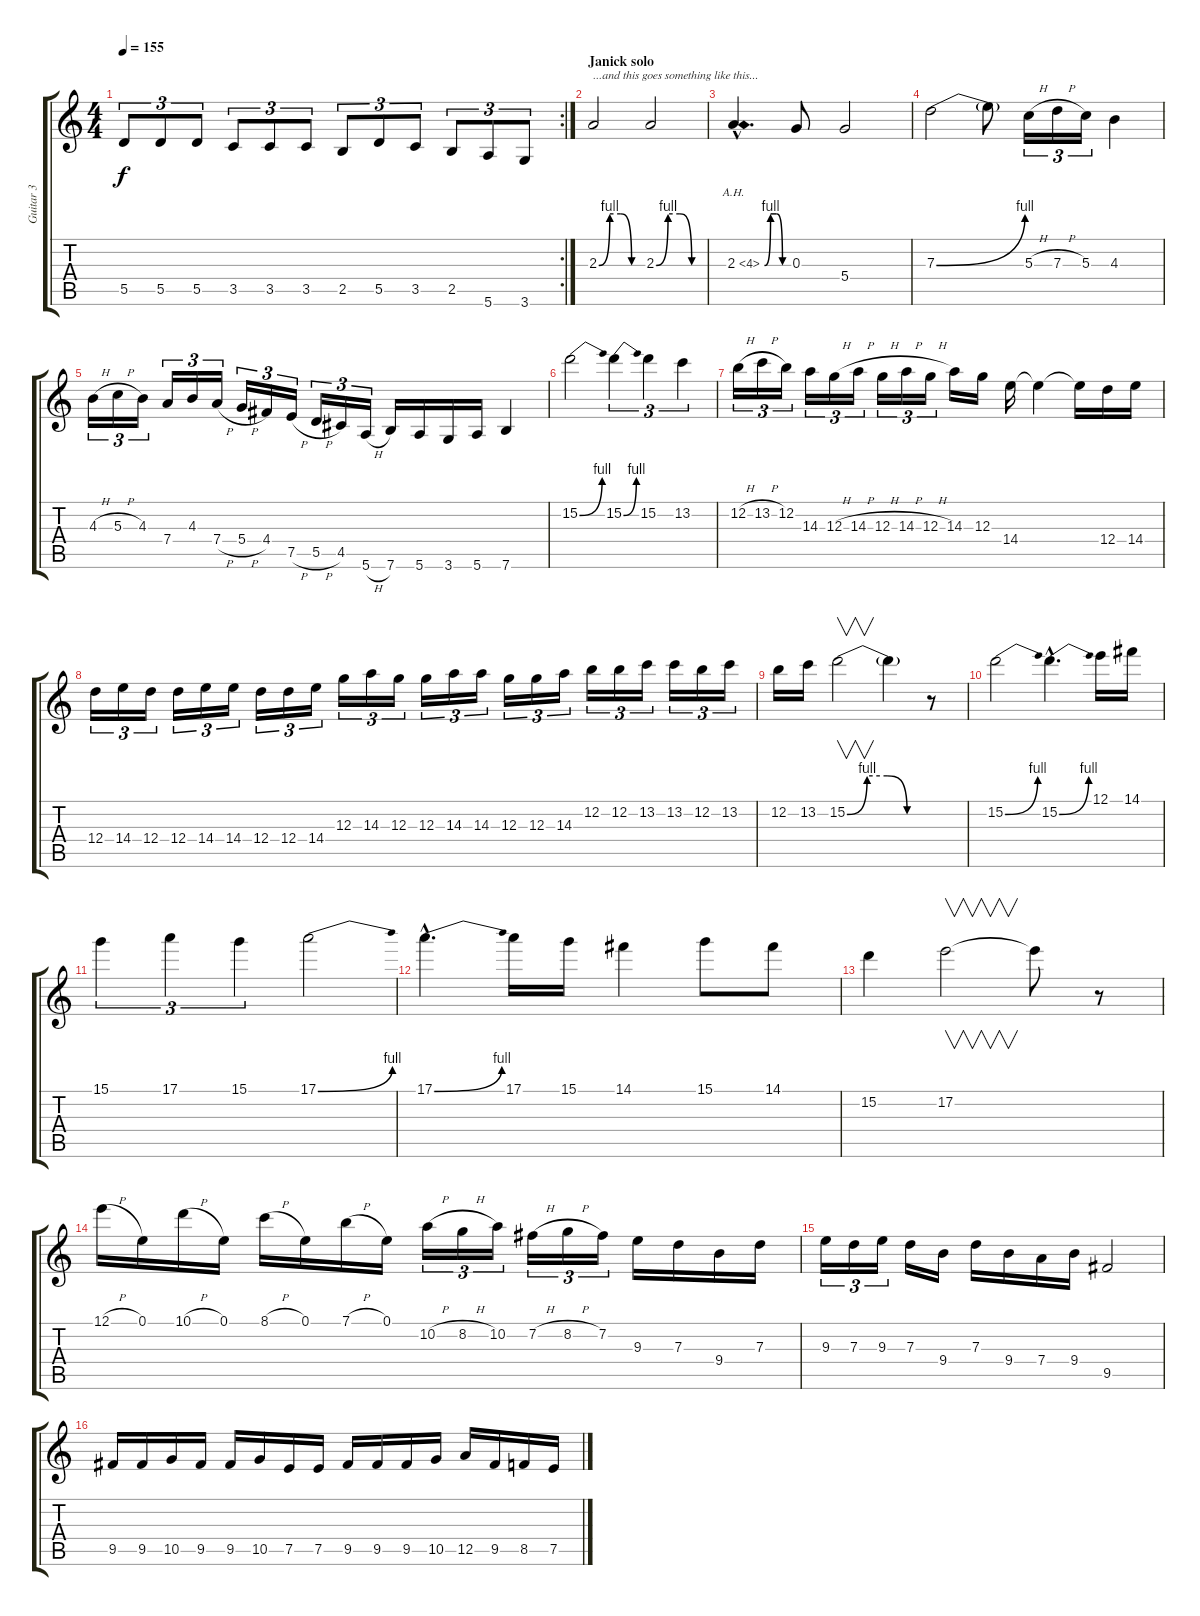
\track ("Guitar 3" "Guitar 3") {instrument distortionguitar}
\staff {score tabs}
\tuning (E4 B3 G3 D3 A2 E2) {hide}
\rc 2
\ts (4 4)
\tempo 155
\clef g2
\ks c
5.5.8{tu (3 2) dy f} 5.5.8{tu (3 2)} 5.5.8{tu (3 2)} 3.5.8{tu (3 2)} 3.5.8{tu (3 2)} 3.5.8{tu (3 2)} 2.5.8{tu (3 2)} 5.5.8{tu (3 2)} 3.5.8{tu (3 2)} 2.5.8{tu (3 2)} 5.6.8{tu (3 2)} 3.6.8{tu (3 2)} |
\section ("" "Janick solo")
2.3{be (custom 0 0 15 4 30 4 45 0 60 0)}.2{txt "...and this goes something like this..."} 2.3{be (custom 0 0 15 4 30 4 45 0 60 0)}.2 |
2.3{be (custom 0 0 15 4 30 4 45 0 60 0) ah 2 hac}.4{d volume 16 instrument guitarharmonics} 0.3.8{instrument distortionguitar} 5.4.2 |
7.3{be (bend 0 0 60 4)}.2 7.3{t}.8 5.3{h}.16{tu (3 2)} 7.3{h}.16{tu (3 2)} 5.3.16{tu (3 2)} 4.3.4 |
4.3{h}.16{tu (3 2)} 5.3{h}.16{tu (3 2)} 4.3.16{tu (3 2)} 7.4.16{tu (3 2)} 4.3.16{tu (3 2)} 7.4{h}.16{tu (3 2)} 5.4{h}.16{tu (3 2)} 4.4.16{tu (3 2)} 7.5{h}.16{tu (3 2)} 5.5{h}.16{tu (3 2)} 4.5.16{tu (3 2)} 5.6{h}.16{tu (3 2)} 7.6.16 5.6.16 3.6.16 5.6.16 7.6.4 |
15.2{be (bend 0 0 60 4)}.2 15.2{be (bend 0 0 60 4)}.4{tu (3 2)} 15.2.4{tu (3 2)} 13.2.4{tu (3 2)} |
12.2{h}.16{tu (3 2)} 13.2{h}.16{tu (3 2)} 12.2.16{tu (3 2)} 14.3.16{tu (3 2)} 12.3{h}.16{tu (3 2)} 14.3{h}.16{tu (3 2)} 12.3{h}.16{tu (3 2)} 14.3{h}.16{tu (3 2)} 12.3{h}.16{tu (3 2)} 14.3.16 12.3.16 14.4.16 14.4{t}.4 14.4{t}.16 12.4.16 14.4.16 |
12.4.16{tu (3 2)} 14.4.16{tu (3 2)} 12.4.16{tu (3 2)} 12.4.16{tu (3 2)} 14.4.16{tu (3 2)} 14.4.16{tu (3 2)} 12.4.16{tu (3 2)} 12.4.16{tu (3 2)} 14.4.16{tu (3 2)} 12.3.16{tu (3 2)} 14.3.16{tu (3 2)} 12.3.16{tu (3 2)} 12.3.16{tu (3 2)} 14.3.16{tu (3 2)} 14.3.16{tu (3 2)} 12.3.16{tu (3 2)} 12.3.16{tu (3 2)} 14.3.16{tu (3 2)} 12.2.16{tu (3 2)} 12.2.16{tu (3 2)} 13.2.16{tu (3 2)} 13.2.16{tu (3 2)} 12.2.16{tu (3 2)} 13.2.16{tu (3 2)} |
12.2.16 13.2.16 15.2{be (custom 0 0 15 4 30 4 45 0 60 0)}.2{v} 15.2{t}.4 r.8 |
15.2{be (bend 0 0 60 4)}.2 15.2{be (bend 0 0 60 4) hac}.4{d} 12.1.16 14.1.16 |
15.1.4{tu (3 2)} 17.1.4{tu (3 2)} 15.1.4{tu (3 2)} 17.1{be (bend 0 0 60 4)}.2 |
17.1{be (bend 0 0 60 4) hac}.4{d} 17.1.16 15.1.16 14.1.4 15.1.8 14.1.8 |
15.2.4 17.2.2{v} 17.2{t}.8 r.8 |
12.1{h}.16 0.1.16 10.1{h}.16 0.1.16 8.1{h}.16 0.1.16 7.1{h}.16 0.1.16 10.2{h}.16{tu (3 2)} 8.2{h}.16{tu (3 2)} 10.2.16{tu (3 2)} 7.2{h}.16{tu (3 2)} 8.2{h}.16{tu (3 2)} 7.2.16{tu (3 2)} 9.3.16 7.3.16 9.4.16 7.3.16 |
9.3.16{tu (3 2)} 7.3.16{tu (3 2)} 9.3.16{tu (3 2)} 7.3.16 9.4.16 7.3.16 9.4.16 7.4.16 9.4.16 9.5.2 |
9.5.16 9.5.16 10.5.16 9.5.16 9.5.16 10.5.16 7.5.16 7.5.16 9.5.16 9.5.16 9.5.16 10.5.16 12.5.16 9.5.16 8.5.16 7.5.16
